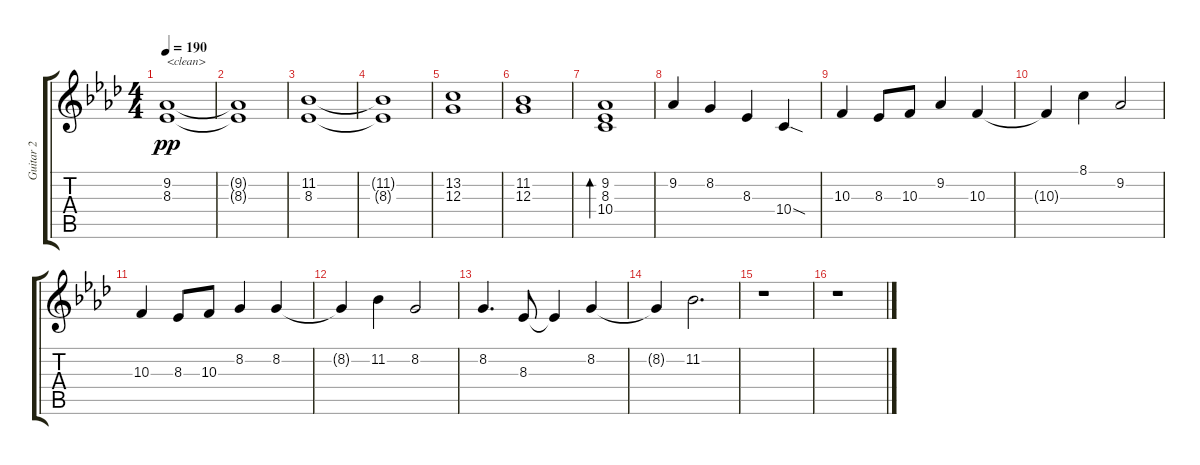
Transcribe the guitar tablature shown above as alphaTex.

\track ("Guitar 2" "Guitar 2") {instrument cello}
\staff {score tabs}
\tuning (E4 B3 G3 D3 A2 E2) {hide}
\ts (4 4)
\tempo 190
\clef g2
\ks ab
(9.2 8.3).1{txt "<clean>" dy pp} |
(9.2{t} 8.3{t}).1 |
(11.2 8.3).1 |
(11.2{t} 8.3{t}).1 |
(13.2 12.3).1 |
(11.2 12.3).1 |
(9.2 8.3 10.4).1{bd 60} |
9.2.4 8.2.4 8.3.4 10.4{sod}.4 |
10.3.4 8.3.8 10.3.8 9.2.4 10.3.4 |
10.3{t}.4 8.1.4 9.2.2 |
10.3.4 8.3.8 10.3.8 8.2.4 8.2.4 |
8.2{t}.4 11.2.4 8.2.2 |
8.2.4{d} 8.3.8 8.3{t}.4 8.2.4 |
8.2{t}.4 11.2.2{d} |
r.1 |
r.1
